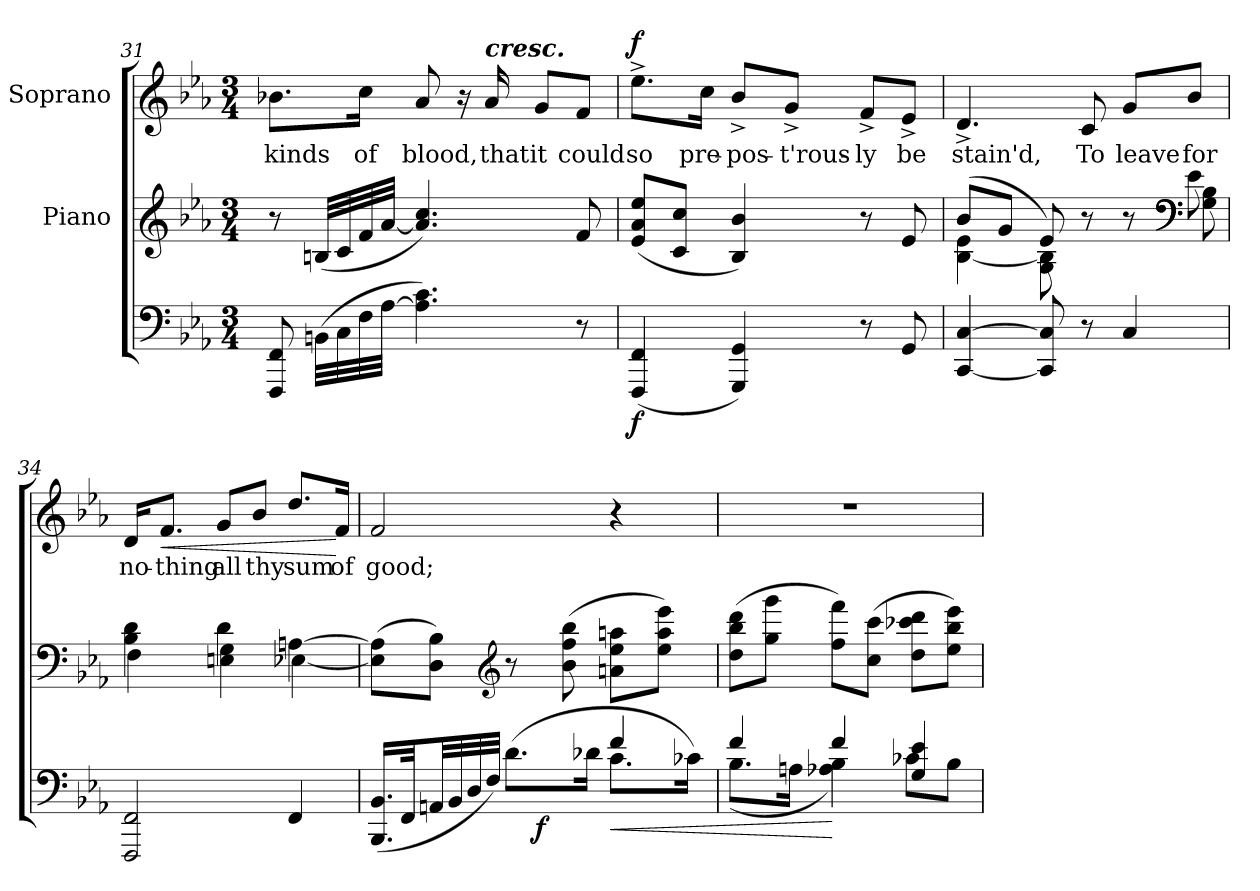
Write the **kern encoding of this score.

**kern	**dynam	**kern	**kern	**text	**dynam
*part3	*part3	*part2	*part1	*part1	*part1
*staff3	*staff3	*staff2	*staff1	*staff1	*staff1
*	*	*I"Piano	*I"Soprano	*	*
*clefF4	*	*clefG2	*clefG2	*	*
*k[b-e-a-]	*	*k[b-e-a-]	*k[b-e-a-]	*	*
*E-:	*	*E-:	*E-:	*	*
*M3/4	*	*M3/4	*M3/4	*	*
=31	=31	=31	=31	=31	=31
!	!	!	!	!LO:LY:b:color=#000000	!
8FFFi/ 8FFi	.	8r	8.b-Xi\L	kinds	.
(32BBni\LLL	.	(32Bni/LLL	.	.	.
32Ci\	.	32ci/	.	.	.
!	!	!	!	!LO:LY:b:color=#000000	!
32Fi\	.	32fi/	16cci\Jk	of	.
[32A-i\JJJ	.	[32a-i/JJJ	.	.	.
!	!	!	!	!LO:LY:b:color=#000000	!
4.A-i\] 4.ci)	.	4.a-i/] 4.cci)	8a-i/	blood,	.
.	.	.	16r	.	.
!	!	!	!LO:TX:a:Bi:t=cresc.	!	!
!	!	!	!	!LO:LY:b:color=#000000	!
.	.	.	16a-i/	that	.
!	!	!	!	!LO:LY:b:color=#000000	!
.	.	.	8gi/L	it	.
!	!	!	!	!LO:LY:b:color=#000000	!
8r	.	8fi/	8fi/J	could	.
!!LO:LB:g=z
=32	=32	=32	=32	=32	=32
!	!	!	!	!LO:LY:b:color=#000000	!
(4FFFi/ 4FFi	f	(8e-i/ 8a-i 8ee-iL	8.ee-^i\L	so	f
.	.	8ci/ 8cciJ	.	.	.
!	!	!	!	!LO:LY:b:color=#000000	!
.	.	.	16cci\Jk	pre-	.
!	!	!	!	!LO:LY:b:color=#000000	!
4GGGi/ 4GGi)	.	4B-i/ 4b-i)	8b-^i/L	-pos-	.
!	!	!	!	!LO:LY:b:color=#000000	!
.	.	.	8g^i/J	-t'rous-	.
!	!	!	!	!LO:LY:b:color=#000000	!
8r	.	8r	8f^i/L	-ly	.
!	!	!	!	!LO:LY:b:color=#000000	!
8GGi/	.	8e-i/	8e-^i/J	be	.
=33	=33	=33	=33	=33	=33
*	*	*^	*	*	*
!	!	!	!	!	!LO:LY:b:color=#000000	!
[4CCi/ [4Ci	.	(8b-i/L	[4B-i\ 4e-i	4.d^i/	stain'd,	.
.	.	8gi/J	.	.	.	.
8CCi/] 8Ci]	.	8e-i/)	8Gi\ 8B-i]	.	.	.
!	!	!	!	!	!LO:LY:b:color=#000000	!
8r	.	8r	8ryy	8ci/	To	.
!	!	!	!	!	!LO:LY:b:color=#000000	!
4Ci/	.	8r	8ryy	8gi/L	leave	.
*	*	*clefF4	*	*	*	*
!	!	!	!	!	!LO:LY:b:color=#000000	!
.	.	8e-i\	8Gi\ 8B-i	8b-i/J	for	.
=34	=34	=34	=34	=34	=34	=34
!	!	!	!	!	!LO:LY:b:color=#000000	!
2FFFi/ 2FFi	.	4B-i\ 4di	4Fi\	16di/KL	no-	.
!	!	!	!	!	!LO:LY:b:color=#000000	!LO:HP:b
.	.	.	.	8.fi/J	-thing	<
!	!	!	!	!	!LO:LY:b:color=#000000	!
.	.	4di\	4Eni\ 4Gi	8gi/L	all	.
!	!	!	!	!	!LO:LY:b:color=#000000	!
.	.	.	.	8b-i/J	thy	.
!	!	!	!	!	!LO:LY:b:color=#000000	!
4FFi/	.	[4Ani\	[4E-Xi\	8.ddi/L	sum	.
!	!	!	!	!	!LO:LY:b:color=#000000	!
.	.	.	.	16fi/Jk	of	[
*	*	*v	*v	*	*	*
!!LO:PB:g=z
=35	=35	=35	=35	=35	=35
*^	*	*	*	*	*
!	!	!	!	!	!LO:LY:b:color=#000000	!
*	*^	*	*	*	*	*
(16.BBB-i/ 16.BB-iLL	2ryy	4ryy	.	(8E-i\] 8Ai]L	2fi/	good;	.
32FFi/Jk	.	.	.	.	.	.	.
32AAni/LL	.	.	.	8Di\ 8B-iJ)	.	.	.
32BB-i/	.	.	.	.	.	.	.
32Di/	.	.	.	.	.	.	.
32Fi/JJJ)	.	.	.	.	.	.	.
*	*	*	*	*clefG2	*	*	*
(8.di\L	.	32ryy	.	8r	.	.	.
.	.	64ryy	.	.	.	.	.
.	.	256ryy	.	.	.	.	.
.	.	1024ryy	.	.	.	.	.
.	.	4ryy	f	.	.	.	.
.	.	.	.	(8b-i\ 8ffi 8bb-i	.	.	.
16d-Xi\Jk	.	.	.	.	.	.	.
!	!	!	!LO:HP:b	!	!	!	!
8.ci\L	4fi/	.	<	8ani\ 8ee-i 8aaniL	4r	.	.
.	.	8ryy	.	.	.	.	.
.	.	.	.	8ee-i\ 8aai 8eee-iJ)	.	.	.
.	.	16ryy	.	.	.	.	.
16c-Xi\Jk)	.	.	.	.	.	.	.
.	.	128ryy	.	.	.	.	.
.	.	512.ryy	.	.	.	.	.
=36	=36	=36	=36	=36	=36	=36	=36
!	!	!	!	!	!LO:N:vis=1	!	!
*	*v	*v	*	*	*	*	*
4fi/	(8.B-i\L	.	(8ddi\ 8bb-i 8dddiL	2.r	.	.
.	.	.	8ggi\ 8gggiJ	.	.	.
.	16Ani\Jk	.	.	.	.	.
4fi/	4A-Xi\ 4B-i)	[	8ffi\ 8fffiL)	.	.	.
.	.	.	(8cci\ 8ccciJ	.	.	.
4Gi/ 4e-i	8c-Xi\L	.	8ddi\ 8ccc-Xi 8dddiL	.	.	.
.	8B-i\J	.	8ee-i\ 8bb-i 8eee-iJ)	.	.	.
*v	*v	*	*	*	*	*
=	=	=	=	=	=
*-	*-	*-	*-	*-	*-
